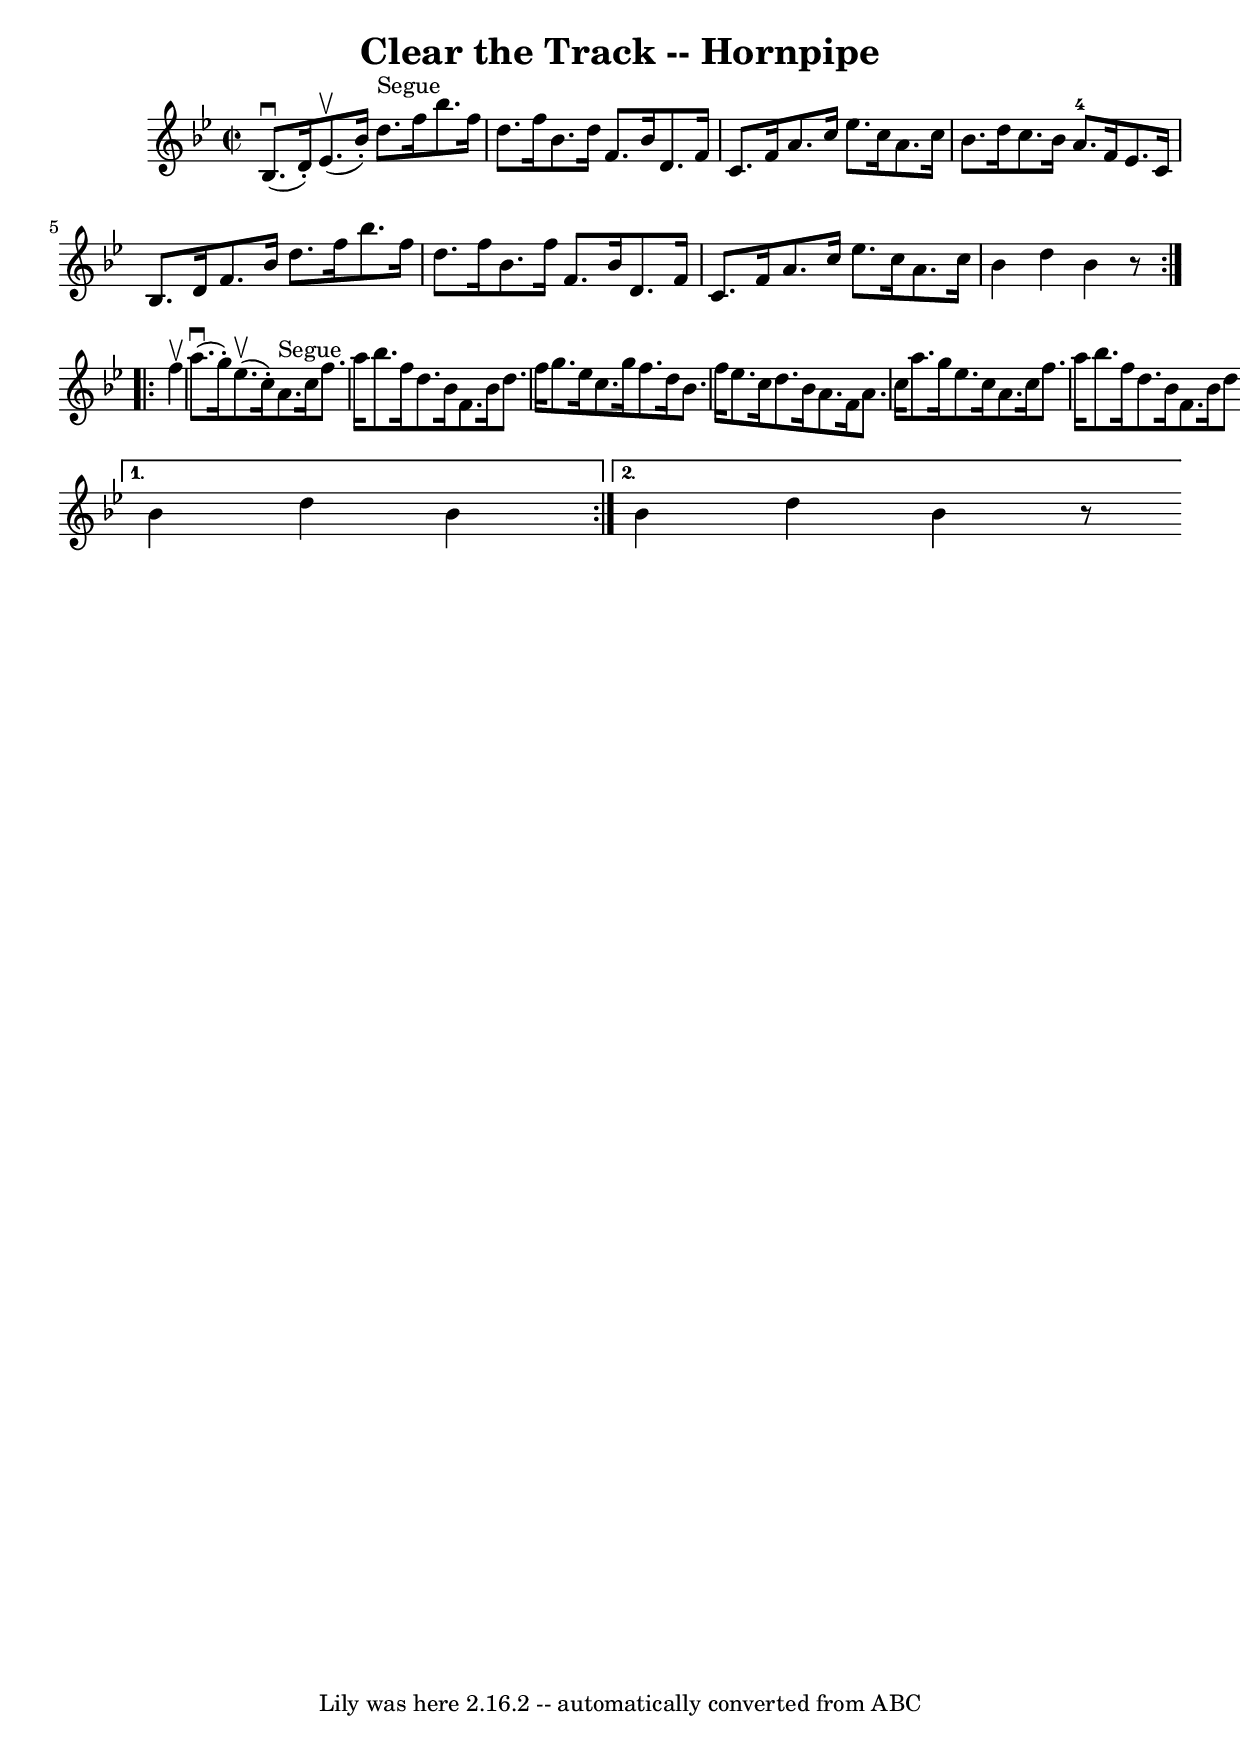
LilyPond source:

\version "2.16.2"
\include "Mammoth.ily"
\header {
  %% book = "Cole's 1000 Fiddle Tunes"
 crossRefNumber = "1"
 footnotes = ""
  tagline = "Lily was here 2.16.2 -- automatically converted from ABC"
  title = "Clear the Track -- Hornpipe"

}
voicedefault =  {



  \repeat volta 2 {

    \override Staff.TimeSignature #'style = #'C
    \time 2/2      \key bf \major bf8. (^\downbow d'16-.) ef'8. (^\upbow bf'16-.) d''8.^"Segue" f''16 bf''8. f''16    |
 d''8. f''16 bf'8. d''16 f'8. bf'16 d'8. f'16   |
 c'8. f'16 a'8. c''16 ef''8. c''16 a'8. c''16  |
 bf'8. d''16 c''8. bf'16 a'8.-4 f'16 ef'8. c'16   |
 bf8. d'16 f'8. bf'16 d''8. f''16 bf''8. f''16   |
 d''8. f''16 bf'8. f''16 f'8. bf'16 d'8. f'16   |
 c'8. f'16 a'8. c''16 ef''8. c''16 a'8. c''16   |
 bf'4 d''4 bf'4    r8 
  }     

  \repeat volta 2 { f''4^\upbow  |
 a''8. (^\downbow g''16-.) ef''8. (^\upbow c''16-.) a'8.^"Segue" c''16 f''8. a''16    |
 bf''8. f''16 d''8. bf'16 f'8. bf'16 d''8. f''16   |
 g''8. ef''16 c''8. g''16 f''8. d''16 bf'8. f''16   |
 ef''8. c''16 d''8. bf'16 a'8. f'16 a'8. c''16   |
 a''8. g''16 ef''8. c''16 a'8. c''16 f''8. a''16   |
 bf''8. f''16 d''8. bf'16 f'8. bf'16 d''8. f''16   |
 g''8. a''16 bf''8. g''16    
 f''8. bf''16 a'8. c''16  
  } \alternative{{ bf'4 d''4 bf'4    
 		 } { bf'4 d''4 bf'4    r8 \bar " |."   
		   }
	       }

}

\score{
  <<

    \context Staff="default"
    {
      \voicedefault 
      
    }

  >>
  \layout {
    
  }
  \midi {
  }

}
